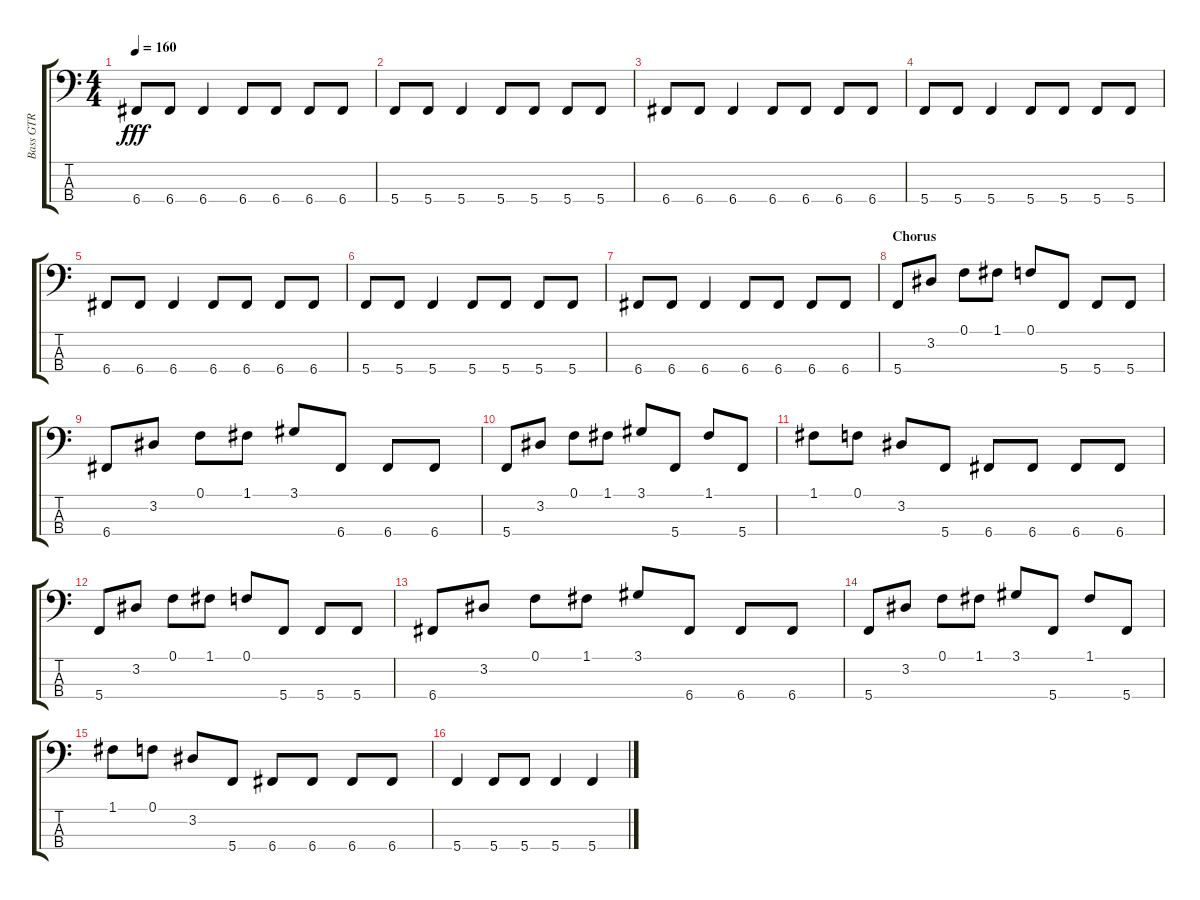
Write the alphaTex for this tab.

\track ("Bass GTR" "Bass GTR") {instrument electricbassfinger}
\staff {score tabs}
\tuning (F2 C2 G1 C1) {hide}
\ts (4 4)
\tempo 160
\clef f4
\ks aminor
6.4.8{dy fff} 6.4.8 6.4.4 6.4.8 6.4.8 6.4.8 6.4.8 |
5.4.8 5.4.8 5.4.4 5.4.8 5.4.8 5.4.8 5.4.8 |
6.4.8 6.4.8 6.4.4 6.4.8 6.4.8 6.4.8 6.4.8 |
5.4.8 5.4.8 5.4.4 5.4.8 5.4.8 5.4.8 5.4.8 |
6.4.8 6.4.8 6.4.4 6.4.8 6.4.8 6.4.8 6.4.8 |
5.4.8 5.4.8 5.4.4 5.4.8 5.4.8 5.4.8 5.4.8 |
6.4.8 6.4.8 6.4.4 6.4.8 6.4.8 6.4.8 6.4.8 |
\section ("" "Chorus")
5.4.8 3.2.8 0.1.8 1.1.8 0.1.8 5.4.8 5.4.8 5.4.8 |
6.4.8 3.2.8 0.1.8 1.1.8 3.1.8 6.4.8 6.4.8 6.4.8 |
5.4.8 3.2.8 0.1.8 1.1.8 3.1.8 5.4.8 1.1.8 5.4.8 |
1.1.8 0.1.8 3.2.8 5.4.8 6.4.8 6.4.8 6.4.8 6.4.8 |
5.4.8 3.2.8 0.1.8 1.1.8 0.1.8 5.4.8 5.4.8 5.4.8 |
6.4.8 3.2.8 0.1.8 1.1.8 3.1.8 6.4.8 6.4.8 6.4.8 |
5.4.8 3.2.8 0.1.8 1.1.8 3.1.8 5.4.8 1.1.8 5.4.8 |
1.1.8 0.1.8 3.2.8 5.4.8 6.4.8 6.4.8 6.4.8 6.4.8 |
5.4.4 5.4.8 5.4.8 5.4.4 5.4.4
